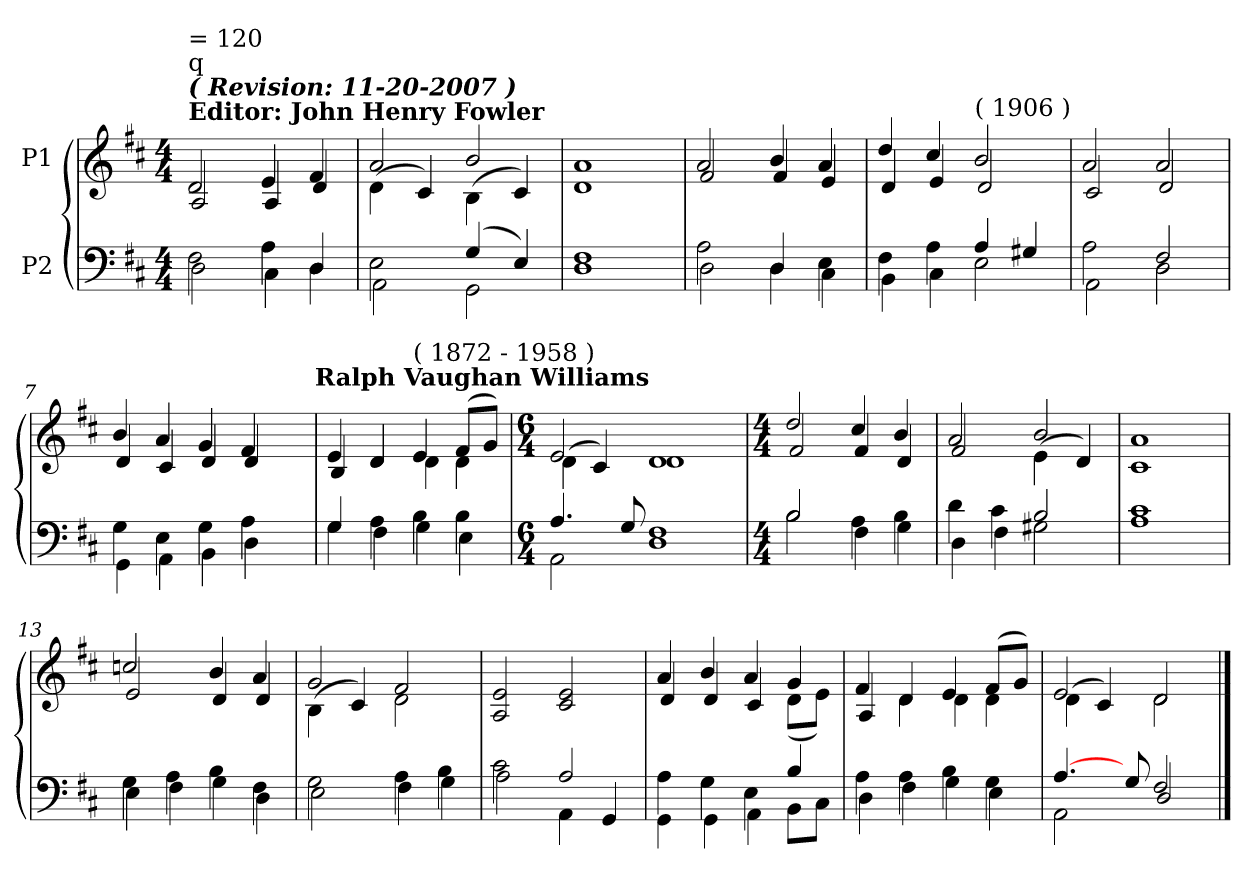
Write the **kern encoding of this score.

**kern	**kern
*part2	*part1
*staff2	*staff1
*I"P2	*I"P1
!!LO:PB:g=z
*clefF4	*clefG2
*k[f#c#]	*k[f#c#]
*D:	*D:
*M4/4	*M4/4
=1	=1
*^	*^
!	!	!LO:TX:a:B:t=Editor&colon; John Henry Fowler	!
!	!	!LO:TX:a:Bi:t=( Revision&colon; 11-20-2007 )	!
!	!	!LO:TX:a:t=q	!
!	!	!LO:TX:t== 120	!
2F#i\	2Di\	2di/	2Ai/
4Ai\	4C#i\	4ei/	4Ai/
4Di/	4Di\	4f#i/	4di/
=2	=2	=2	=2
2Ei\	2AAi\	2ai/	(4di\
.	.	.	4c#i/)
(4Gi/	2GGi\	2bi/	(4Bi\
4Ei/)	.	.	4c#i/)
=3	=3	=3	=3
1F#i	1Di	1ai	1di
=4	=4	=4	=4
2Ai\	2Di\	2ai/	2f#i/
4Di/	4Di\	4bi/	4f#i/
4Ei\	4C#i\	4ai/	4ei/
=5	=5	=5	=5
4F#i\	4BBi\	4ddi/	4di/
4Ai\	4C#i\	4cc#i/	4ei/
!	!	!LO:TX:a:t=( 1906 )	!
4Ai/	2Ei\	2bi/	2di/
4G#Xi/	.	.	.
=6	=6	=6	=6
2Ai\	2AAi\	2ai/	2c#i/
2F#i/	2Di\	2ai/	2di/
=7	=7	=7	=7
*	*	*	*^
4Gi\	4GGi\	4bi/	4di/	2ryy
4Ei\	4AAi\	4ai/	4c#i/	.
4Gi\	4BBi\	4gi/	4di/	4ryy
4Ai\	4Di\	4f#i/	4di/	8ryy
.	.	.	.	16ryy
.	.	.	.	32ryy
.	.	.	.	64ryy
.	.	.	.	128...ryy
!	!	!	!	!LO:TX:a:B:t=Ralph Vaughan Williams
.	.	.	.	1024ryy
*	*	*	*v	*v
=8	=8	=8	=8
4Gi/	4Gi\	4ei/	4Bi/
4Ai\	4F#i\	4di/	4di/
!	!	!LO:TX:a:t=( 1872 - 1958 )	!
4Bi\	4Gi\	4ei/	4di\
4Bi\	4Ei\	(8f#i/L	4di\
.	.	8gi/J)	.
=9	=9	=9	=9
*M6/4	*	*M6/4	*
4.Ai/	2AAi\	2ei/	(4di\
.	.	.	4c#i/)
8Gi/	.	.	.
1F#i	1Di	1di	1di
!!LO:LB:g=z	!!
=10	=10	=10	=10
*M4/4	*	*M4/4	*
2Bi/	2Bi\	2ddi/	2f#i/
4Ai\	4F#i\	4cc#i/	4f#i/
4Bi\	4Gi\	4bi/	4di/
=11	=11	=11	=11
4di\	4Di\	2ai/	2f#i/
4c#i\	4F#i\	.	.
2Bi/	2G#Xi\	2bi/	(4ei\
.	.	.	4di/)
=12	=12	=12	=12
1c#i	1Ai	1ai	1c#i
=13	=13	=13	=13
4Gi\	4Ei\	2ccni/	2ei/
4Ai\	4F#i\	.	.
4Bi\	4Gi\	4bi/	4di/
4F#i\	4Di\	4ai/	4di/
=14	=14	=14	=14
2Gi\	2Ei\	2gi/	(4Bi\
.	.	.	4c#i/)
4Ai\	4F#i\	2f#i/	2di\
4Bi\	4Gi\	.	.
*	*	*v	*v
=15	=15	=15
2c#i\	2Ai\	2Ai/ 2ei
2Ai/	4AAi\	2c#i/ 2ei
.	4GGi/	.
=16	=16	=16
*	*	*^
4Ai\	4GGi\	4ai/	4di/
4Gi\	4GGi\	4bi/	4di/
4Ei\	4AAi\	4ai/	4c#i/
4Bi/	8BBi\L	4gi/	(8di\L
.	8C#i\J	.	8ei\J)
=17	=17	=17	=17
4Ai\	4Di\	4f#i/	4Ai/
4Ai\	4F#i\	4di/	4di\
4Bi\	4Gi\	4ei/	4di\
4Gi\	4Ei\	(8f#i/L	4di\
.	.	8gi/J)	.
=18	=18	=18	=18
[4.Ai/	2AAi\	2ei/	(4di\
.	.	.	4c#i/)
8Gi/	.	.	.
2F#i/	2Di/	2di/	2di\
*v	*v	*	*
*	*v	*v
==	==
*-	*-
